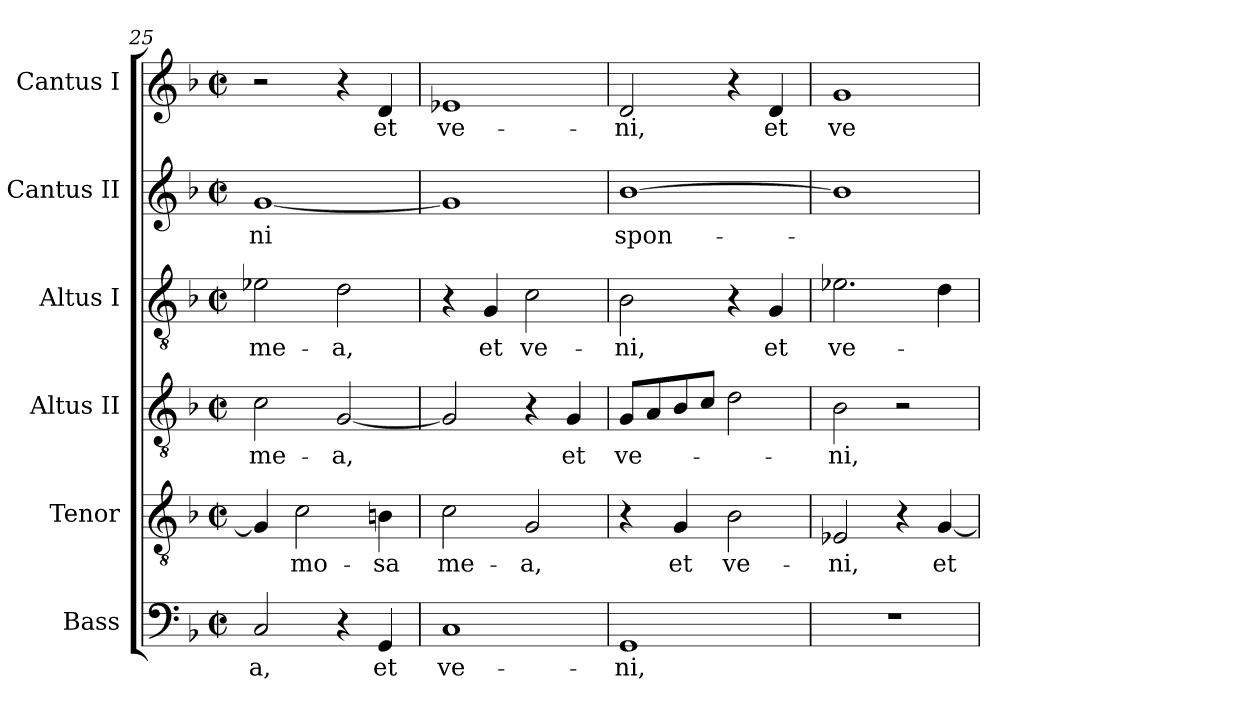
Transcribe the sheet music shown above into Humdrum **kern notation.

**kern	**text	**kern	**text	**kern	**text	**kern	**text	**kern	**text	**kern	**text
*part6	*part6	*part5	*part5	*part4	*part4	*part3	*part3	*part2	*part2	*part1	*part1
*staff6	*staff6	*staff5	*staff5	*staff4	*staff4	*staff3	*staff3	*staff2	*staff2	*staff1	*staff1
*I"Bass	*	*I"Tenor	*	*I"Altus II	*	*I"Altus I	*	*I"Cantus II	*	*I"Cantus I	*
*I'B.	*	*I'T.	*	*I'A. II	*	*I'A. I	*	*I'S. II	*	*I'S. I	*
!!LO:PB:g=z
*clefF4	*	*clefGv2	*	*clefGv2	*	*clefGv2	*	*clefG2	*	*clefG2	*
*	*	*ITrd7c12	*	*	*	*	*	*	*	*	*
*k[b-]	*	*k[b-]	*	*k[b-]	*	*k[b-]	*	*k[b-]	*	*k[b-]	*
*F:	*	*F:	*	*F:	*	*F:	*	*F:	*	*F:	*
*M2/2	*	*M2/2	*	*M2/2	*	*M2/2	*	*M2/2	*	*M2/2	*
*met(c|)	*	*met(c|)	*	*met(c|)	*	*met(c|)	*	*met(c|)	*	*met(c|)	*
=25	=25	=25	=25	=25	=25	=25	=25	=25	=25	=25	=25
!	!LO:LY:b:color=#000000	!	!	!	!	!	!	!	!	!	!
!	!	!	!	!	!LO:LY:b:color=#000000	!	!	!	!	!	!
!	!	!	!	!	!	!	!LO:LY:b:color=#000000	!	!	!	!
!	!	!	!	!	!	!	!	!	!LO:LY:b:color=#000000	!	!
2Ci/	-a,	4GGi/]	.	2ci\	me-	2e-Xi\	me-	[<1gi	-ni	2r	.
!	!	!	!LO:LY:b:color=#000000	!	!	!	!	!	!	!	!
.	.	2Ci\	-mo-	.	.	.	.	.	.	.	.
!	!	!	!	!	!LO:LY:b:color=#000000	!	!	!	!	!	!
!	!	!	!	!	!	!	!LO:LY:b:color=#000000	!	!	!	!
4r	.	.	.	[<2Gi/	-a,	2di\	-a,	.	.	4r	.
!	!LO:LY:b:color=#000000	!	!	!	!	!	!	!	!	!	!
!	!	!	!LO:LY:b:color=#000000	!	!	!	!	!	!	!	!
!	!	!	!	!	!	!	!	!	!	!	!LO:LY:b:color=#000000
4GGi/	et	4BBni\	-sa	.	.	.	.	.	.	4di/	et
=26	=26	=26	=26	=26	=26	=26	=26	=26	=26	=26	=26
!	!LO:LY:b:color=#000000	!	!	!	!	!	!	!	!	!	!
!	!	!	!LO:LY:b:color=#000000	!	!	!	!	!	!	!	!
!	!	!	!	!	!	!	!	!	!	!	!LO:LY:b:color=#000000
1Ci	ve-	2Ci\	me-	2Gi/]	.	4r	.	1gi]	.	1e-Xi	ve-
!	!	!	!	!	!	!	!LO:LY:b:color=#000000	!	!	!	!
.	.	.	.	.	.	4Gi/	et	.	.	.	.
!	!	!	!LO:LY:b:color=#000000	!	!	!	!	!	!	!	!
!	!	!	!	!	!	!	!LO:LY:b:color=#000000	!	!	!	!
.	.	2GGi/	-a,	4r	.	2ci\	ve-	.	.	.	.
!	!	!	!	!	!LO:LY:b:color=#000000	!	!	!	!	!	!
.	.	.	.	4Gi/	et	.	.	.	.	.	.
=27	=27	=27	=27	=27	=27	=27	=27	=27	=27	=27	=27
!	!LO:LY:b:color=#000000	!	!	!	!	!	!	!	!	!	!
!	!	!	!	!	!LO:LY:b:color=#000000	!	!	!	!	!	!
!	!	!	!	!	!	!	!LO:LY:b:color=#000000	!	!	!	!
!	!	!	!	!	!	!	!	!	!LO:LY:b:color=#000000	!	!
!	!	!	!	!	!	!	!	!	!	!	!LO:LY:b:color=#000000
1GGi	-ni,	4r	.	8Gi/L	ve-	2B-i\	-ni,	[>1b-i	spon-	2di/	-ni,
.	.	.	.	8Ai/	.	.	.	.	.	.	.
!	!	!	!LO:LY:b:color=#000000	!	!	!	!	!	!	!	!
.	.	4GGi/	et	8B-i/	.	.	.	.	.	.	.
.	.	.	.	8ci/J	.	.	.	.	.	.	.
!	!	!	!LO:LY:b:color=#000000	!	!	!	!	!	!	!	!
.	.	2BB-i\	ve-	2di\	.	4r	.	.	.	4r	.
!	!	!	!	!	!	!	!LO:LY:b:color=#000000	!	!	!	!
!	!	!	!	!	!	!	!	!	!	!	!LO:LY:b:color=#000000
.	.	.	.	.	.	4Gi/	et	.	.	4di/	et
=28	=28	=28	=28	=28	=28	=28	=28	=28	=28	=28	=28
!	!	!	!LO:LY:b:color=#000000	!	!	!	!	!	!	!	!
!	!	!	!	!	!LO:LY:b:color=#000000	!	!	!	!	!	!
!	!	!	!	!	!	!	!LO:LY:b:color=#000000	!	!	!	!
!	!	!	!	!	!	!	!	!	!	!	!LO:LY:b:color=#000000
1r	.	2EE-Xi/	-ni,	2B-i\	-ni,	2.e-Xi\	ve-	1b-i]	.	1gi	ve-
.	.	4r	.	2r	.	.	.	.	.	.	.
!	!	!	!LO:LY:b:color=#000000	!	!	!	!	!	!	!	!
.	.	[<4GGi/	et	.	.	4di\	.	.	.	.	.
=	=	=	=	=	=	=	=	=	=	=	=
*-	*-	*-	*-	*-	*-	*-	*-	*-	*-	*-	*-
